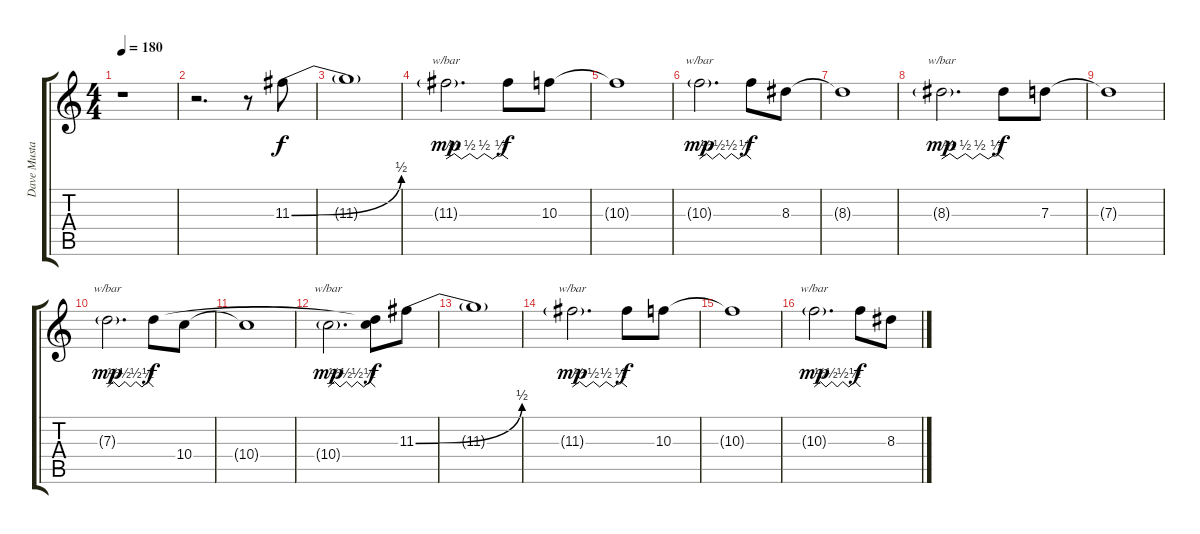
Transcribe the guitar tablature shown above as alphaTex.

\track ("Dave Mustaine" "Dave Musta") {instrument distortionguitar}
\staff {score tabs}
\tuning (E4 B3 G3 D3 A2 E2) {hide}
\ts (4 4)
\tempo 180
\clef g2
\ks c
r.1{dy mp} |
r.2{d} r.8 11.3{be (bend 0 0 60 2)}.8{dy f} |
11.3{t}.1 |
11.3{g}.2{d tbe (custom default 0 0 8 2 15 0 23 2 30 0 37 2 45 0 53 2 60 0) dy mp} 11.3{t}.8{dy f} 10.3.8 |
10.3{t}.1 |
10.3{g}.2{d tbe (custom default 0 0 8 2 15 0 23 2 30 0 37 2 45 0 53 2 60 0) dy mp} 10.3{t}.8{dy f} 8.3.8 |
8.3{t}.1 |
8.3{g}.2{d tbe (custom default 0 0 8 2 15 0 23 2 30 0 37 2 45 0 53 2 60 0) dy mp} 8.3{t}.8{dy f} 7.3.8 |
7.3{t}.1 |
7.3{g}.2{d tbe (custom default 0 0 8 2 15 0 23 2 30 0 37 2 45 0 53 2 60 0) dy mp} 7.3{t}.8{dy f} 10.4.8 |
10.4{t}.1 |
10.4{g}.2{d tbe (custom default 0 0 8 2 15 0 23 2 30 0 37 2 45 0 53 2 60 0) dy mp} (7.3{t} 10.4{t}).8{dy f} 11.3{be (bend 0 0 60 2)}.8 |
11.3{t}.1 |
11.3{g}.2{d tbe (custom default 0 0 8 2 15 0 23 2 30 0 37 2 45 0 53 2 60 0) dy mp} 11.3{t}.8{dy f} 10.3.8 |
10.3{t}.1 |
10.3{g}.2{d tbe (custom default 0 0 8 2 15 0 23 2 30 0 37 2 45 0 53 2 60 0) dy mp} 10.3{t}.8{dy f} 8.3.8
